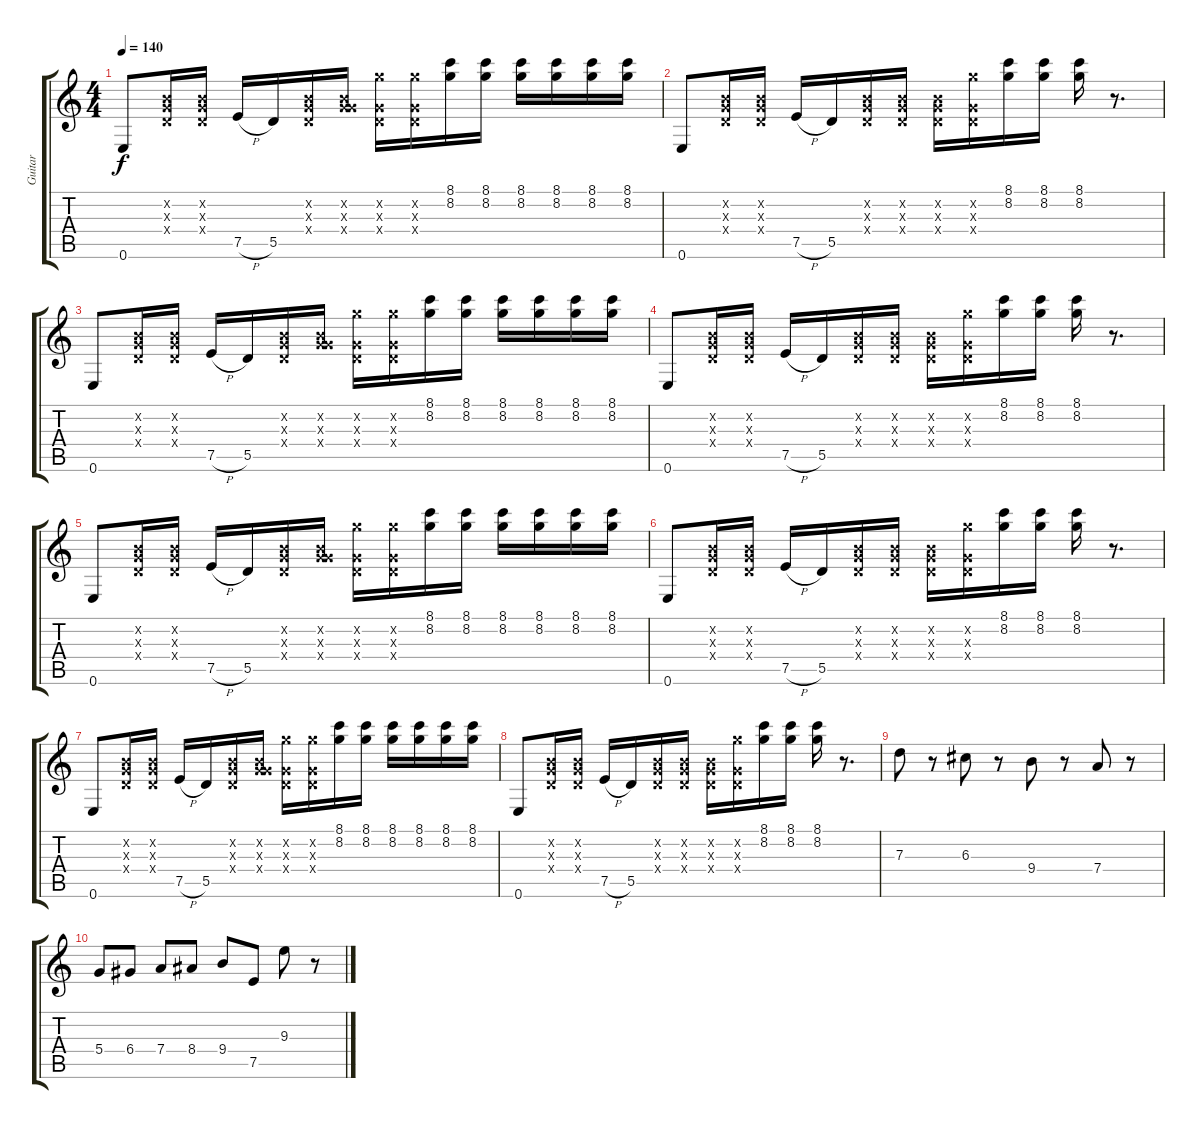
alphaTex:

\track ("Guitar" "Guitar") {instrument electricguitarclean}
\staff {score tabs}
\tuning (E4 B3 G3 D3 A2 E2) {hide}
\ts (4 4)
\tempo 140
\clef g2
\ks c
0.6.8{dy f} (0.2{x} 0.3{x} 0.4{x}).16 (0.2{x} 0.3{x} 0.4{x}).16 7.5{h}.16 5.5.16 (0.2{x} 0.3{x} 0.4{x}).16 (0.2{x} 0.3{x} 5.4{x}).16 (8.2{x} 0.3{x} 0.4{x}).16 (8.2{x} 0.3{x} 0.4{x}).16 (8.1 8.2).16 (8.1 8.2).16 (8.1 8.2).16 (8.1 8.2).16 (8.1 8.2).16 (8.1 8.2).16 |
0.6.8 (0.2{x} 0.3{x} 0.4{x}).16 (0.2{x} 0.3{x} 0.4{x}).16 7.5{h}.16 5.5.16 (0.2{x} 0.3{x} 0.4{x}).16 (0.2{x} 0.3{x} 0.4{x}).16 (0.2{x} 0.3{x} 0.4{x}).16 (8.2{x} 0.3{x} 0.4{x}).16 (8.1 8.2).16 (8.1 8.2).16 (8.1 8.2).16 r.8{d} |
0.6.8 (0.2{x} 0.3{x} 0.4{x}).16 (0.2{x} 0.3{x} 0.4{x}).16 7.5{h}.16 5.5.16 (0.2{x} 0.3{x} 0.4{x}).16 (0.2{x} 0.3{x} 5.4{x}).16 (8.2{x} 0.3{x} 0.4{x}).16 (8.2{x} 0.3{x} 0.4{x}).16 (8.1 8.2).16 (8.1 8.2).16 (8.1 8.2).16 (8.1 8.2).16 (8.1 8.2).16 (8.1 8.2).16 |
0.6.8 (0.2{x} 0.3{x} 0.4{x}).16 (0.2{x} 0.3{x} 0.4{x}).16 7.5{h}.16 5.5.16 (0.2{x} 0.3{x} 0.4{x}).16 (0.2{x} 0.3{x} 0.4{x}).16 (0.2{x} 0.3{x} 0.4{x}).16 (8.2{x} 0.3{x} 0.4{x}).16 (8.1 8.2).16 (8.1 8.2).16 (8.1 8.2).16 r.8{d} |
0.6.8 (0.2{x} 0.3{x} 0.4{x}).16 (0.2{x} 0.3{x} 0.4{x}).16 7.5{h}.16 5.5.16 (0.2{x} 0.3{x} 0.4{x}).16 (0.2{x} 0.3{x} 5.4{x}).16 (8.2{x} 0.3{x} 0.4{x}).16 (8.2{x} 0.3{x} 0.4{x}).16 (8.1 8.2).16 (8.1 8.2).16 (8.1 8.2).16 (8.1 8.2).16 (8.1 8.2).16 (8.1 8.2).16 |
0.6.8 (0.2{x} 0.3{x} 0.4{x}).16 (0.2{x} 0.3{x} 0.4{x}).16 7.5{h}.16 5.5.16 (0.2{x} 0.3{x} 0.4{x}).16 (0.2{x} 0.3{x} 0.4{x}).16 (0.2{x} 0.3{x} 0.4{x}).16 (8.2{x} 0.3{x} 0.4{x}).16 (8.1 8.2).16 (8.1 8.2).16 (8.1 8.2).16 r.8{d} |
0.6.8 (0.2{x} 0.3{x} 0.4{x}).16 (0.2{x} 0.3{x} 0.4{x}).16 7.5{h}.16 5.5.16 (0.2{x} 0.3{x} 0.4{x}).16 (0.2{x} 0.3{x} 5.4{x}).16 (8.2{x} 0.3{x} 0.4{x}).16 (8.2{x} 0.3{x} 0.4{x}).16 (8.1 8.2).16 (8.1 8.2).16 (8.1 8.2).16 (8.1 8.2).16 (8.1 8.2).16 (8.1 8.2).16 |
0.6.8 (0.2{x} 0.3{x} 0.4{x}).16 (0.2{x} 0.3{x} 0.4{x}).16 7.5{h}.16 5.5.16 (0.2{x} 0.3{x} 0.4{x}).16 (0.2{x} 0.3{x} 0.4{x}).16 (0.2{x} 0.3{x} 0.4{x}).16 (8.2{x} 0.3{x} 0.4{x}).16 (8.1 8.2).16 (8.1 8.2).16 (8.1 8.2).16 r.8{d} |
7.3.8 r.8 6.3.8 r.8 9.4.8 r.8 7.4.8 r.8 |
5.4.8 6.4.8 7.4.8 8.4.8 9.4.8 7.5.8 9.3.8 r.8
